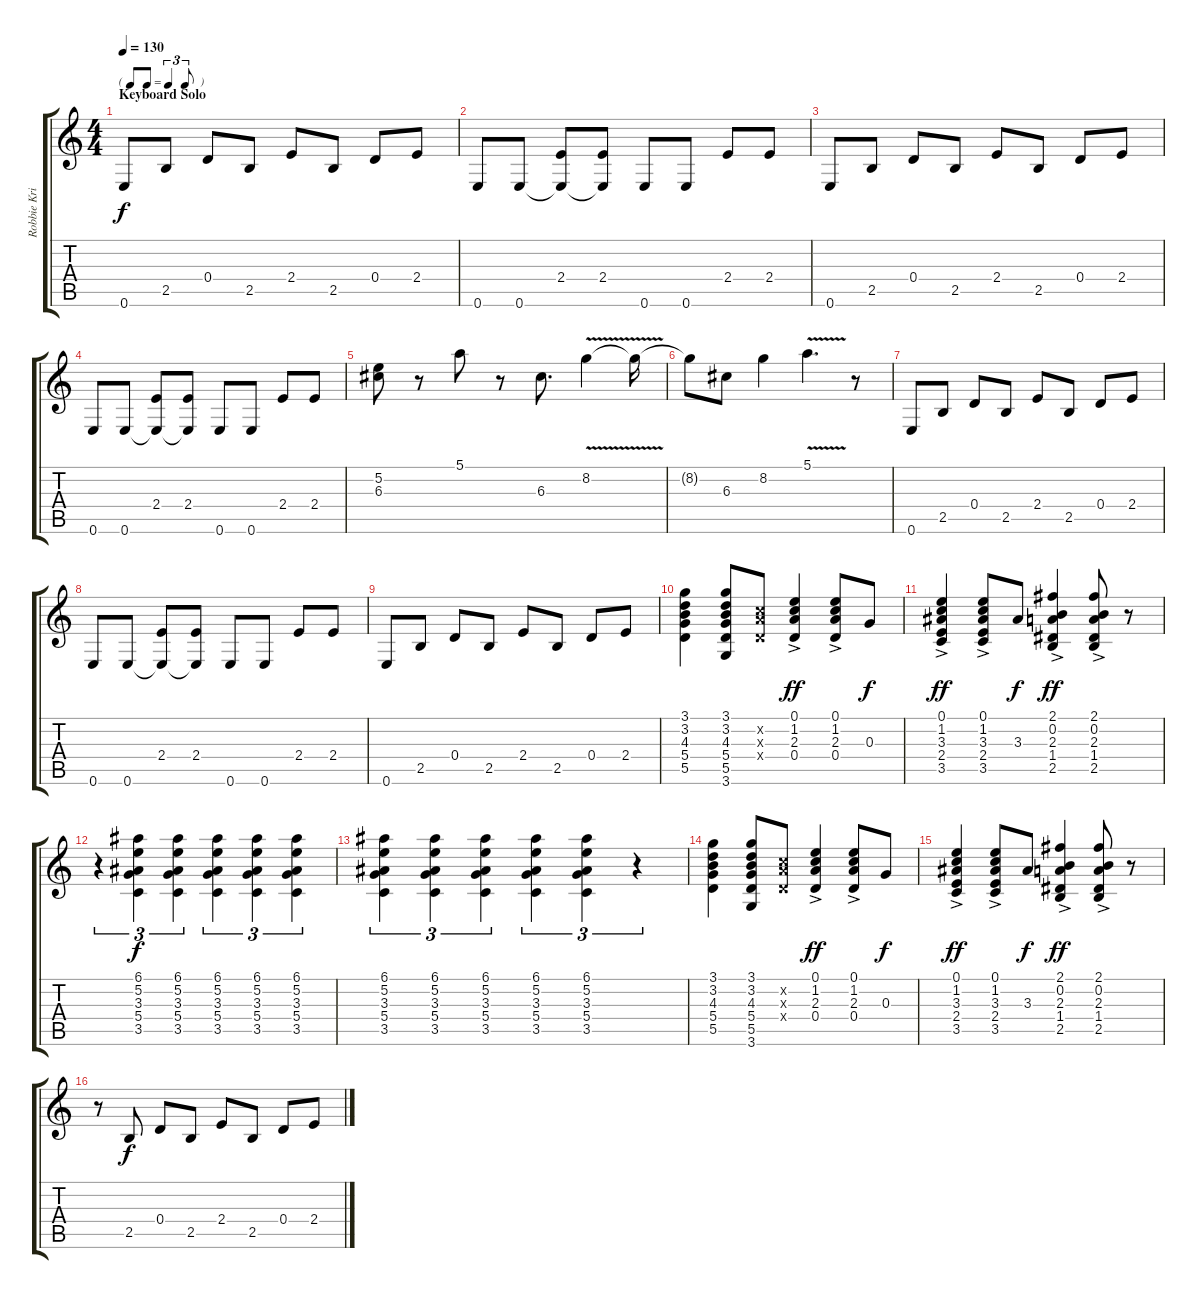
\track ("Robbie Krieger Distortion" "Robbie Kri") {instrument overdrivenguitar}
\staff {score tabs}
\tuning (E4 B3 G3 D3 A2 E2) {hide}
\ts (4 4)
\tf triplet8th
\section ("" "Keyboard Solo")
\tempo 130
\clef g2
\ks c
0.6.8{dy f} 2.5.8 0.4.8 2.5.8 2.4.8 2.5.8 0.4.8 2.4.8 |
0.6.8 0.6.8 (2.4 0.6{t}).8 (2.4 0.6{t}).8 0.6.8 0.6.8 2.4.8 2.4.8 |
0.6.8 2.5.8 0.4.8 2.5.8 2.4.8 2.5.8 0.4.8 2.4.8 |
0.6.8 0.6.8 (2.4 0.6{t}).8 (2.4 0.6{t}).8 0.6.8 0.6.8 2.4.8 2.4.8 |
(5.2 6.3).8 r.8 5.1.8 r.8 6.3.8{d} 8.2{v}.4 8.2{t}.16 |
8.2{t}.8 6.3.8 8.2.4 5.1{v}.4{d} r.8 |
0.6.8 2.5.8 0.4.8 2.5.8 2.4.8 2.5.8 0.4.8 2.4.8 |
0.6.8 0.6.8 (2.4 0.6{t}).8 (2.4 0.6{t}).8 0.6.8 0.6.8 2.4.8 2.4.8 |
0.6.8 2.5.8 0.4.8 2.5.8 2.4.8 2.5.8 0.4.8 2.4.8 |
(3.1 3.2 4.3 5.4 5.5).4 (3.1 3.2 4.3 5.4 5.5 3.6).8 (1.2{x} 2.3{x} 0.4{x}).8 (0.1{ac} 1.2{ac} 2.3{ac} 0.4{ac}).4{dy ff} (0.1{ac} 1.2{ac} 2.3{ac} 0.4{ac}).8 0.3.8{dy f} |
(0.1{ac} 1.2{ac} 3.3{ac} 2.4{ac} 3.5{ac}).4{dy ff} (0.1{ac} 1.2{ac} 3.3{ac} 2.4{ac} 3.5{ac}).8 3.3.8{dy f} (2.1{ac} 0.2{ac} 2.3{ac} 1.4{ac} 2.5{ac}).4{dy ff} (2.1{ac} 0.2{ac} 2.3{ac} 1.4{ac} 2.5{ac}).8 r.8 |
r.4{tu (3 2)} (6.1 5.2 3.3 5.4 3.5).4{tu (3 2) dy f} (6.1 5.2 3.3 5.4 3.5).4{tu (3 2)} (6.1 5.2 3.3 5.4 3.5).4{tu (3 2)} (6.1 5.2 3.3 5.4 3.5).4{tu (3 2)} (6.1 5.2 3.3 5.4 3.5).4{tu (3 2)} |
(6.1 5.2 3.3 5.4 3.5).4{tu (3 2)} (6.1 5.2 3.3 5.4 3.5).4{tu (3 2)} (6.1 5.2 3.3 5.4 3.5).4{tu (3 2)} (6.1 5.2 3.3 5.4 3.5).4{tu (3 2)} (6.1 5.2 3.3 5.4 3.5).4{tu (3 2)} r.4{tu (3 2)} |
(3.1 3.2 4.3 5.4 5.5).4 (3.1 3.2 4.3 5.4 5.5 3.6).8 (1.2{x} 2.3{x} 0.4{x}).8 (0.1{ac} 1.2{ac} 2.3{ac} 0.4{ac}).4{dy ff} (0.1{ac} 1.2{ac} 2.3{ac} 0.4{ac}).8 0.3.8{dy f} |
(0.1{ac} 1.2{ac} 3.3{ac} 2.4{ac} 3.5{ac}).4{dy ff} (0.1{ac} 1.2{ac} 3.3{ac} 2.4{ac} 3.5{ac}).8 3.3.8{dy f} (2.1{ac} 0.2{ac} 2.3{ac} 1.4{ac} 2.5{ac}).4{dy ff} (2.1{ac} 0.2{ac} 2.3{ac} 1.4{ac} 2.5{ac}).8 r.8 |
r.8 2.5.8{dy f} 0.4.8 2.5.8 2.4.8 2.5.8 0.4.8 2.4.8
